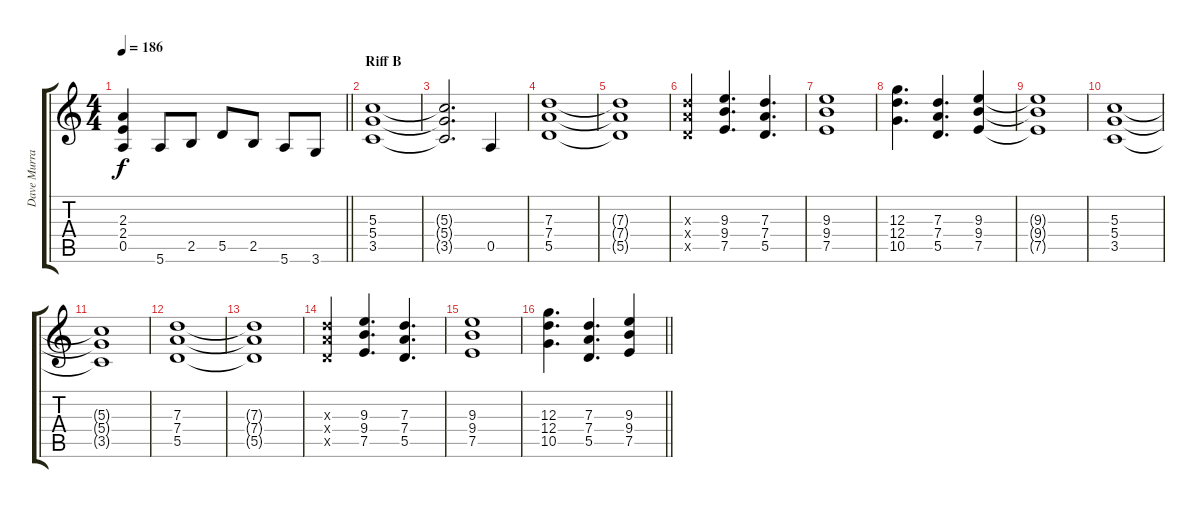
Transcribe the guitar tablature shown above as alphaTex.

\track ("Dave Murray" "Dave Murra") {instrument overdrivenguitar}
\staff {score tabs}
\tuning (E4 B3 G3 D3 A2 E2) {hide}
\ts (4 4)
\tempo 186
\clef g2
\barLineRight lightlight
\ks c
(2.3{t} 2.4{t} 0.5{t}).4{dy f} 5.6.8 2.5.8 5.5.8 2.5.8 5.6.8 3.6.8 |
\section ("" "Riff B")
(5.3 5.4 3.5).1 |
(5.3{t} 5.4{t} 3.5{t}).2{d} 0.5.4 |
(7.3 7.4 5.5).1 |
(7.3{t} 7.4{t} 5.5{t}).1 |
(7.3{x} 7.4{x} 5.5{x}).4 (9.3 9.4 7.5).4{d} (7.3 7.4 5.5).4{d} |
(9.3 9.4 7.5).1 |
(12.3 12.4 10.5).4{d} (7.3 7.4 5.5).4{d} (9.3 9.4 7.5).4 |
(9.3{t} 9.4{t} 7.5{t}).1 |
(5.3 5.4 3.5).1 |
(5.3{t} 5.4{t} 3.5{t}).1 |
(7.3 7.4 5.5).1 |
(7.3{t} 7.4{t} 5.5{t}).1 |
(7.3{x} 7.4{x} 5.5{x}).4 (9.3 9.4 7.5).4{d} (7.3 7.4 5.5).4{d} |
(9.3 9.4 7.5).1 |
\barLineRight lightlight
(12.3 12.4 10.5).4{d} (7.3 7.4 5.5).4{d} (9.3 9.4 7.5).4
